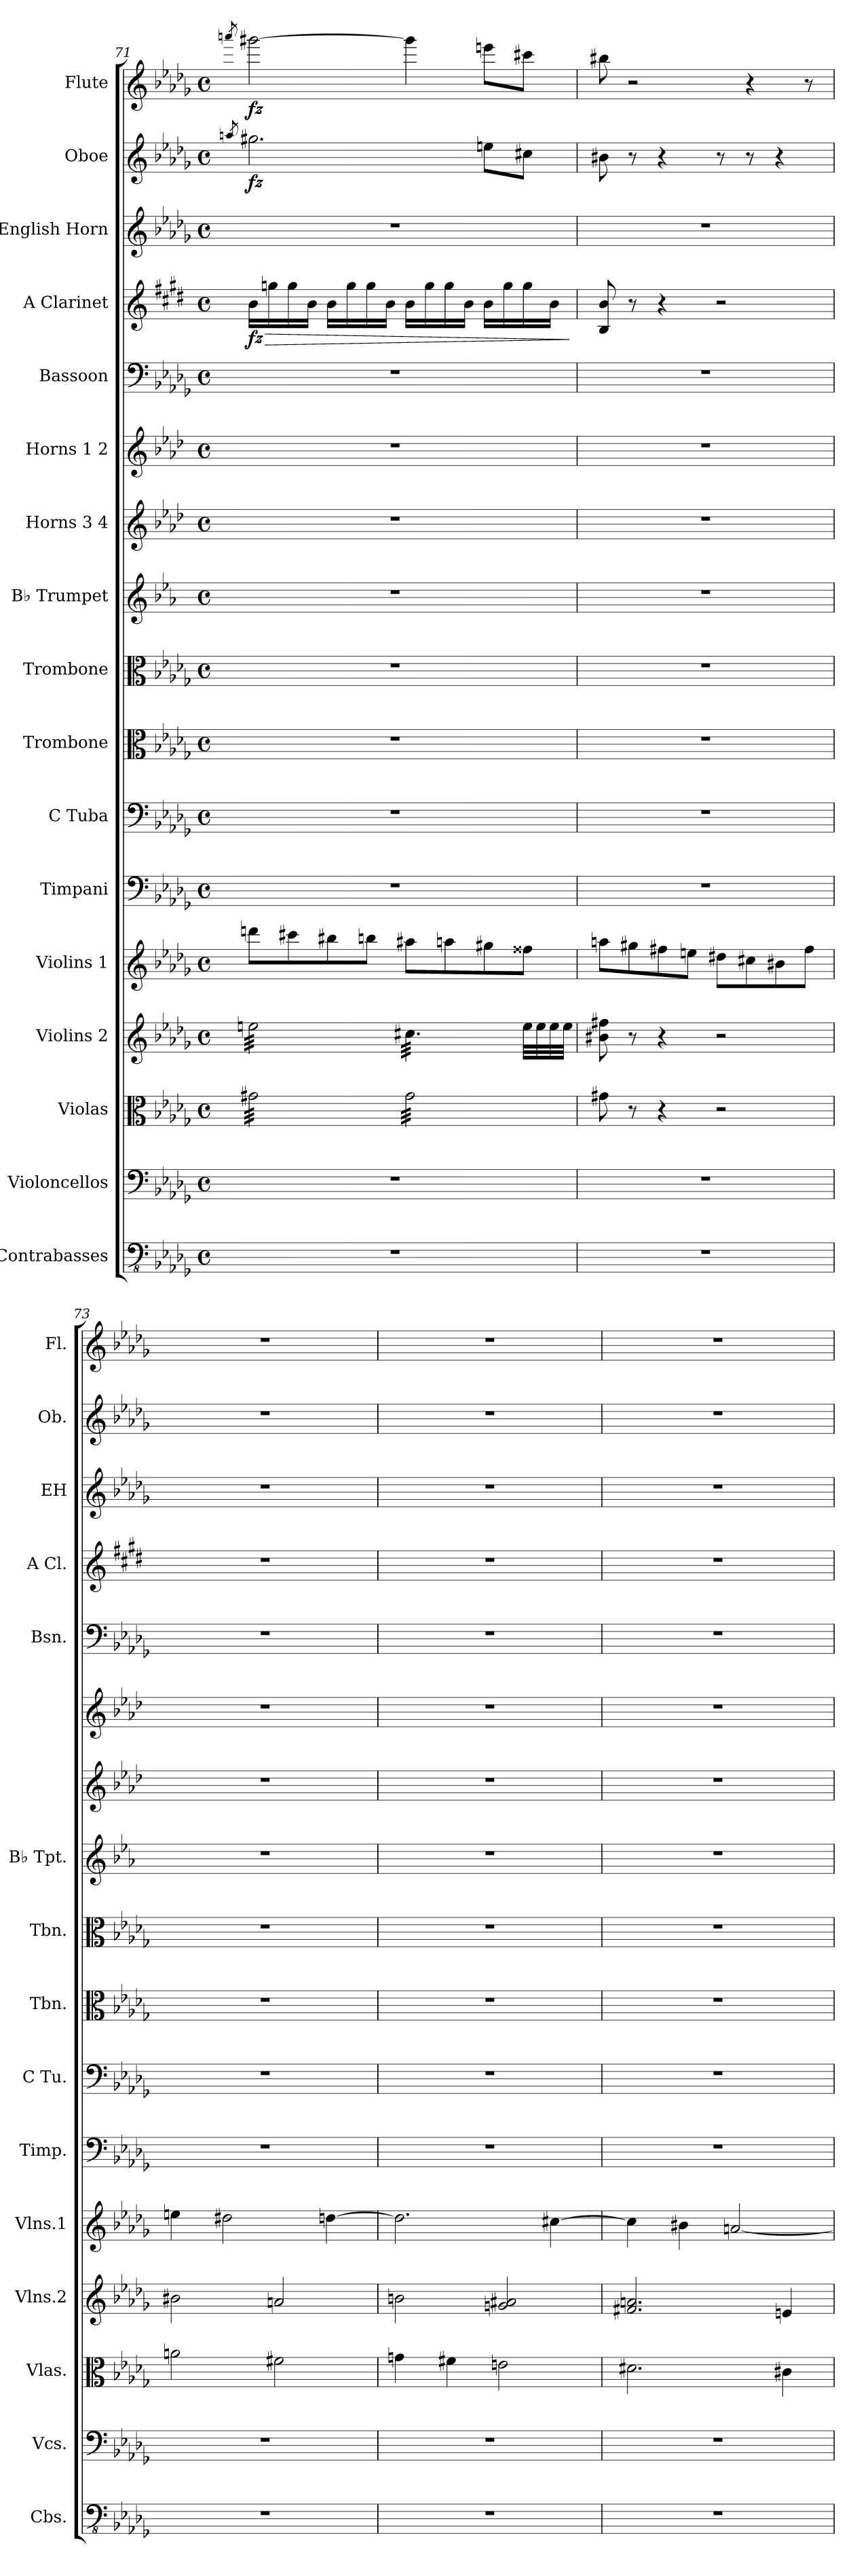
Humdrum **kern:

**kern	**kern	**kern	**kern	**kern	**kern	**kern	**kern	**kern	**kern	**kern	**kern	**kern	**kern	**dynam	**kern	**kern	**dynam	**kern	**dynam
*part17	*part16	*part15	*part14	*part13	*part12	*part11	*part10	*part9	*part8	*part7	*part6	*part5	*part4	*part4	*part3	*part2	*part2	*part1	*part1
*staff17	*staff16	*staff15	*staff14	*staff13	*staff12	*staff11	*staff10	*staff9	*staff8	*staff7	*staff6	*staff5	*staff4	*staff4	*staff3	*staff2	*staff2	*staff1	*staff1
*I"Contrabasses	*I"Violoncellos	*I"Violas	*I"Violins 2	*I"Violins 1	*I"Timpani	*I"C Tuba	*I"Trombone	*I"Trombone	*I"B♭ Trumpet	*I"Horns 3 4	*I"Horns 1 2	*I"Bassoon	*I"A Clarinet	*	*I"English Horn	*I"Oboe	*	*I"Flute	*
*I'Cbs.	*I'Vcs.	*I'Vlas.	*I'Vlns.2	*I'Vlns.1	*I'Timp.	*I'C Tu.	*I'Tbn.	*I'Tbn.	*I'B♭ Tpt.	*	*	*I'Bsn.	*I'A Cl.	*	*I'EH	*I'Ob.	*	*I'Fl.	*
*clefFv4	*clefF4	*clefC3	*clefG2	*clefG2	*clefF4	*clefF4	*clefC3	*clefC3	*clefG2	*clefG2	*clefG2	*clefF4	*clefG2	*	*clefG2	*clefG2	*	*clefG2	*
*	*	*	*	*	*	*	*	*	*ITrd1c2	*ITrd4c7	*ITrd4c7	*	*ITrd2c3	*	*	*	*	*	*
*k[b-e-a-d-g-]	*k[b-e-a-d-g-]	*k[b-e-a-d-g-]	*k[b-e-a-d-g-]	*k[b-e-a-d-g-]	*k[b-e-a-d-g-]	*k[b-e-a-d-g-]	*k[b-e-a-d-g-]	*k[b-e-a-d-g-]	*k[b-e-a-d-g-]	*k[b-e-a-d-g-]	*k[b-e-a-d-g-]	*k[b-e-a-d-g-]	*k[f#c#g#d#a#e#b#]	*	*k[b-e-a-d-g-]	*k[b-e-a-d-g-]	*	*k[b-e-a-d-g-]	*
*M4/4	*M4/4	*M4/4	*M4/4	*M4/4	*M4/4	*M4/4	*M4/4	*M4/4	*M4/4	*M4/4	*M4/4	*M4/4	*M4/4	*	*M4/4	*M4/4	*	*M4/4	*
*met(c)	*met(c)	*met(c)	*met(c)	*met(c)	*met(c)	*met(c)	*met(c)	*met(c)	*met(c)	*met(c)	*met(c)	*met(c)	*met(c)	*	*met(c)	*met(c)	*	*met(c)	*
=71	=71	=71	=71	=71	=71	=71	=71	=71	=71	=71	=71	=71	=71	=71	=71	=71	=71	=71	=71
.	.	.	.	.	.	.	.	.	.	.	.	.	.	.	.	8qaan/	.	8qaaan/	.
!	!	!	!	!	!	!	!	!	!	!	!	!	!	!LO:HP:b	!	!	!	!	!
!	!	!	!	!	!	!	!	!	!	!	!	!	!	!LO:DY:n=1:b	!	!	!LO:DY:b	!	!LO:DY:b
*	*	*tremolo	*	*	*	*	*	*	*	*	*	*	*	*	*	*	*	*	*
*	*	*	*tremolo	*	*	*	*	*	*	*	*	*	*	*	*	*	*	*	*
1r	1r	32g#X\LLL	32een\LLL	8dddn\L	1r	1r	1r	1r	1r	1r	1r	1r	16g#\LL	> fz	1r	2.gg#X\	fz	[2ggg#X\	fz
.	.	32g#X\	32een\	.	.	.	.	.	.	.	.	.	.	.	.	.	.	.	.
.	.	32g#X\	32een\	.	.	.	.	.	.	.	.	.	16een\	.	.	.	.	.	.
.	.	32g#X\	32een\	.	.	.	.	.	.	.	.	.	.	.	.	.	.	.	.
.	.	32g#X\	32een\	8ccc#X\	.	.	.	.	.	.	.	.	16ee\	.	.	.	.	.	.
.	.	32g#X\	32een\	.	.	.	.	.	.	.	.	.	.	.	.	.	.	.	.
.	.	32g#X\	32een\	.	.	.	.	.	.	.	.	.	16g#\JJ	.	.	.	.	.	.
.	.	32g#X\	32een\	.	.	.	.	.	.	.	.	.	.	.	.	.	.	.	.
.	.	32g#X\	32een\	8bb#X\	.	.	.	.	.	.	.	.	16g#\LL	.	.	.	.	.	.
.	.	32g#X\	32een\	.	.	.	.	.	.	.	.	.	.	.	.	.	.	.	.
.	.	32g#X\	32een\	.	.	.	.	.	.	.	.	.	16ee\	.	.	.	.	.	.
.	.	32g#X\	32een\	.	.	.	.	.	.	.	.	.	.	.	.	.	.	.	.
.	.	32g#X\	32een\	8bbn\J	.	.	.	.	.	.	.	.	16ee\	.	.	.	.	.	.
.	.	32g#X\	32een\	.	.	.	.	.	.	.	.	.	.	.	.	.	.	.	.
.	.	32g#X\	32een\	.	.	.	.	.	.	.	.	.	16g#\JJ	.	.	.	.	.	.
.	.	32g#X\JJJ	32een\JJJ	.	.	.	.	.	.	.	.	.	.	.	.	.	.	.	.
.	.	32g#\LLL	32cc#X\LLL	8aa#X\L	.	.	.	.	.	.	.	.	16g#\LL	.	.	.	.	4ggg#\]	.
.	.	32g#\	32cc#X\	.	.	.	.	.	.	.	.	.	.	.	.	.	.	.	.
.	.	32g#\	32cc#X\	.	.	.	.	.	.	.	.	.	16ee\	.	.	.	.	.	.
.	.	32g#\	32cc#X\	.	.	.	.	.	.	.	.	.	.	.	.	.	.	.	.
.	.	32g#\	32cc#X\	8aan\	.	.	.	.	.	.	.	.	16ee\	.	.	.	.	.	.
.	.	32g#\	32cc#X\	.	.	.	.	.	.	.	.	.	.	.	.	.	.	.	.
.	.	32g#\	32cc#X\	.	.	.	.	.	.	.	.	.	16g#\JJ	.	.	.	.	.	.
.	.	32g#\	32cc#X\	.	.	.	.	.	.	.	.	.	.	.	.	.	.	.	.
.	.	32g#\	32cc#X\	8gg#X\	.	.	.	.	.	.	.	.	16g#\LL	.	.	8een\L	.	8eeen\L	.
.	.	32g#\	32cc#X\	.	.	.	.	.	.	.	.	.	.	.	.	.	.	.	.
.	.	32g#\	32cc#X\	.	.	.	.	.	.	.	.	.	16ee\	.	.	.	.	.	.
.	.	32g#\	32cc#X\JJJ	.	.	.	.	.	.	.	.	.	.	.	.	.	.	.	.
*	*	*	*Xtremolo	*	*	*	*	*	*	*	*	*	*	*	*	*	*	*	*
.	.	32g#\	32ee\LLL	8ff##X\J	.	.	.	.	.	.	.	.	16ee\	.	.	8cc#X\J	.	8ccc#X\J	.
.	.	32g#\	32ee\	.	.	.	.	.	.	.	.	.	.	.	.	.	.	.	.
.	.	32g#\	32ee\	.	.	.	.	.	.	.	.	.	16g#\JJ	.	.	.	.	.	.
.	.	32g#\JJJ	32ee\JJJ	.	.	.	.	.	.	.	.	.	.	.	.	.	.	.	.
*	*	*Xtremolo	*	*	*	*	*	*	*	*	*	*	*	*	*	*	*	*	*
.	.	.	.	.	.	.	.	.	.	.	.	.	.	]	.	.	.	.	.
!!LO:PB:g=z
=72	=72	=72	=72	=72	=72	=72	=72	=72	=72	=72	=72	=72	=72	=72	=72	=72	=72	=72	=72
1r	1r	8g#X\	8b#X\ 8ff#X\	8aan\L	1r	1r	1r	1r	1r	1r	1r	1r	8G#/ 8g#/	.	1r	8b#X\	.	8bb#X\	.
.	.	8r	8r	8gg#X\	.	.	.	.	.	.	.	.	8r	.	.	8r	.	2r	.
.	.	4r	4r	8ff#X\	.	.	.	.	.	.	.	.	4r	.	.	4r	.	.	.
.	.	.	.	8een\J	.	.	.	.	.	.	.	.	.	.	.	.	.	.	.
.	.	2r	2r	8dd#X\L	.	.	.	.	.	.	.	.	2r	.	.	8r	.	.	.
.	.	.	.	8cc#X\	.	.	.	.	.	.	.	.	.	.	.	8r	.	4r	.
.	.	.	.	8b#X\	.	.	.	.	.	.	.	.	.	.	.	4r	.	.	.
.	.	.	.	8ff#\J	.	.	.	.	.	.	.	.	.	.	.	.	.	8r	.
=73	=73	=73	=73	=73	=73	=73	=73	=73	=73	=73	=73	=73	=73	=73	=73	=73	=73	=73	=73
1r	1r	2an\	2b#X\	4een\	1r	1r	1r	1r	1r	1r	1r	1r	1r	.	1r	1r	.	1r	.
.	.	.	.	2dd#X\	.	.	.	.	.	.	.	.	.	.	.	.	.	.	.
.	.	2f#X\	2an/	.	.	.	.	.	.	.	.	.	.	.	.	.	.	.	.
.	.	.	.	[4ddn\	.	.	.	.	.	.	.	.	.	.	.	.	.	.	.
=74	=74	=74	=74	=74	=74	=74	=74	=74	=74	=74	=74	=74	=74	=74	=74	=74	=74	=74	=74
1r	1r	4gn\	2bn\	2.dd\]	1r	1r	1r	1r	1r	1r	1r	1r	1r	.	1r	1r	.	1r	.
.	.	4f#X\	.	.	.	.	.	.	.	.	.	.	.	.	.	.	.	.	.
.	.	2en\	2gn/ 2a#X/	.	.	.	.	.	.	.	.	.	.	.	.	.	.	.	.
.	.	.	.	[4cc#X\	.	.	.	.	.	.	.	.	.	.	.	.	.	.	.
=75	=75	=75	=75	=75	=75	=75	=75	=75	=75	=75	=75	=75	=75	=75	=75	=75	=75	=75	=75
1r	1r	2.d#X\	2.f#X/ 2.an/	4cc#\]	1r	1r	1r	1r	1r	1r	1r	1r	1r	.	1r	1r	.	1r	.
.	.	.	.	4b#X\	.	.	.	.	.	.	.	.	.	.	.	.	.	.	.
.	.	.	.	[2an/	.	.	.	.	.	.	.	.	.	.	.	.	.	.	.
.	.	4c#X\	4en/	.	.	.	.	.	.	.	.	.	.	.	.	.	.	.	.
=	=	=	=	=	=	=	=	=	=	=	=	=	=	=	=	=	=	=	=
*-	*-	*-	*-	*-	*-	*-	*-	*-	*-	*-	*-	*-	*-	*-	*-	*-	*-	*-	*-
